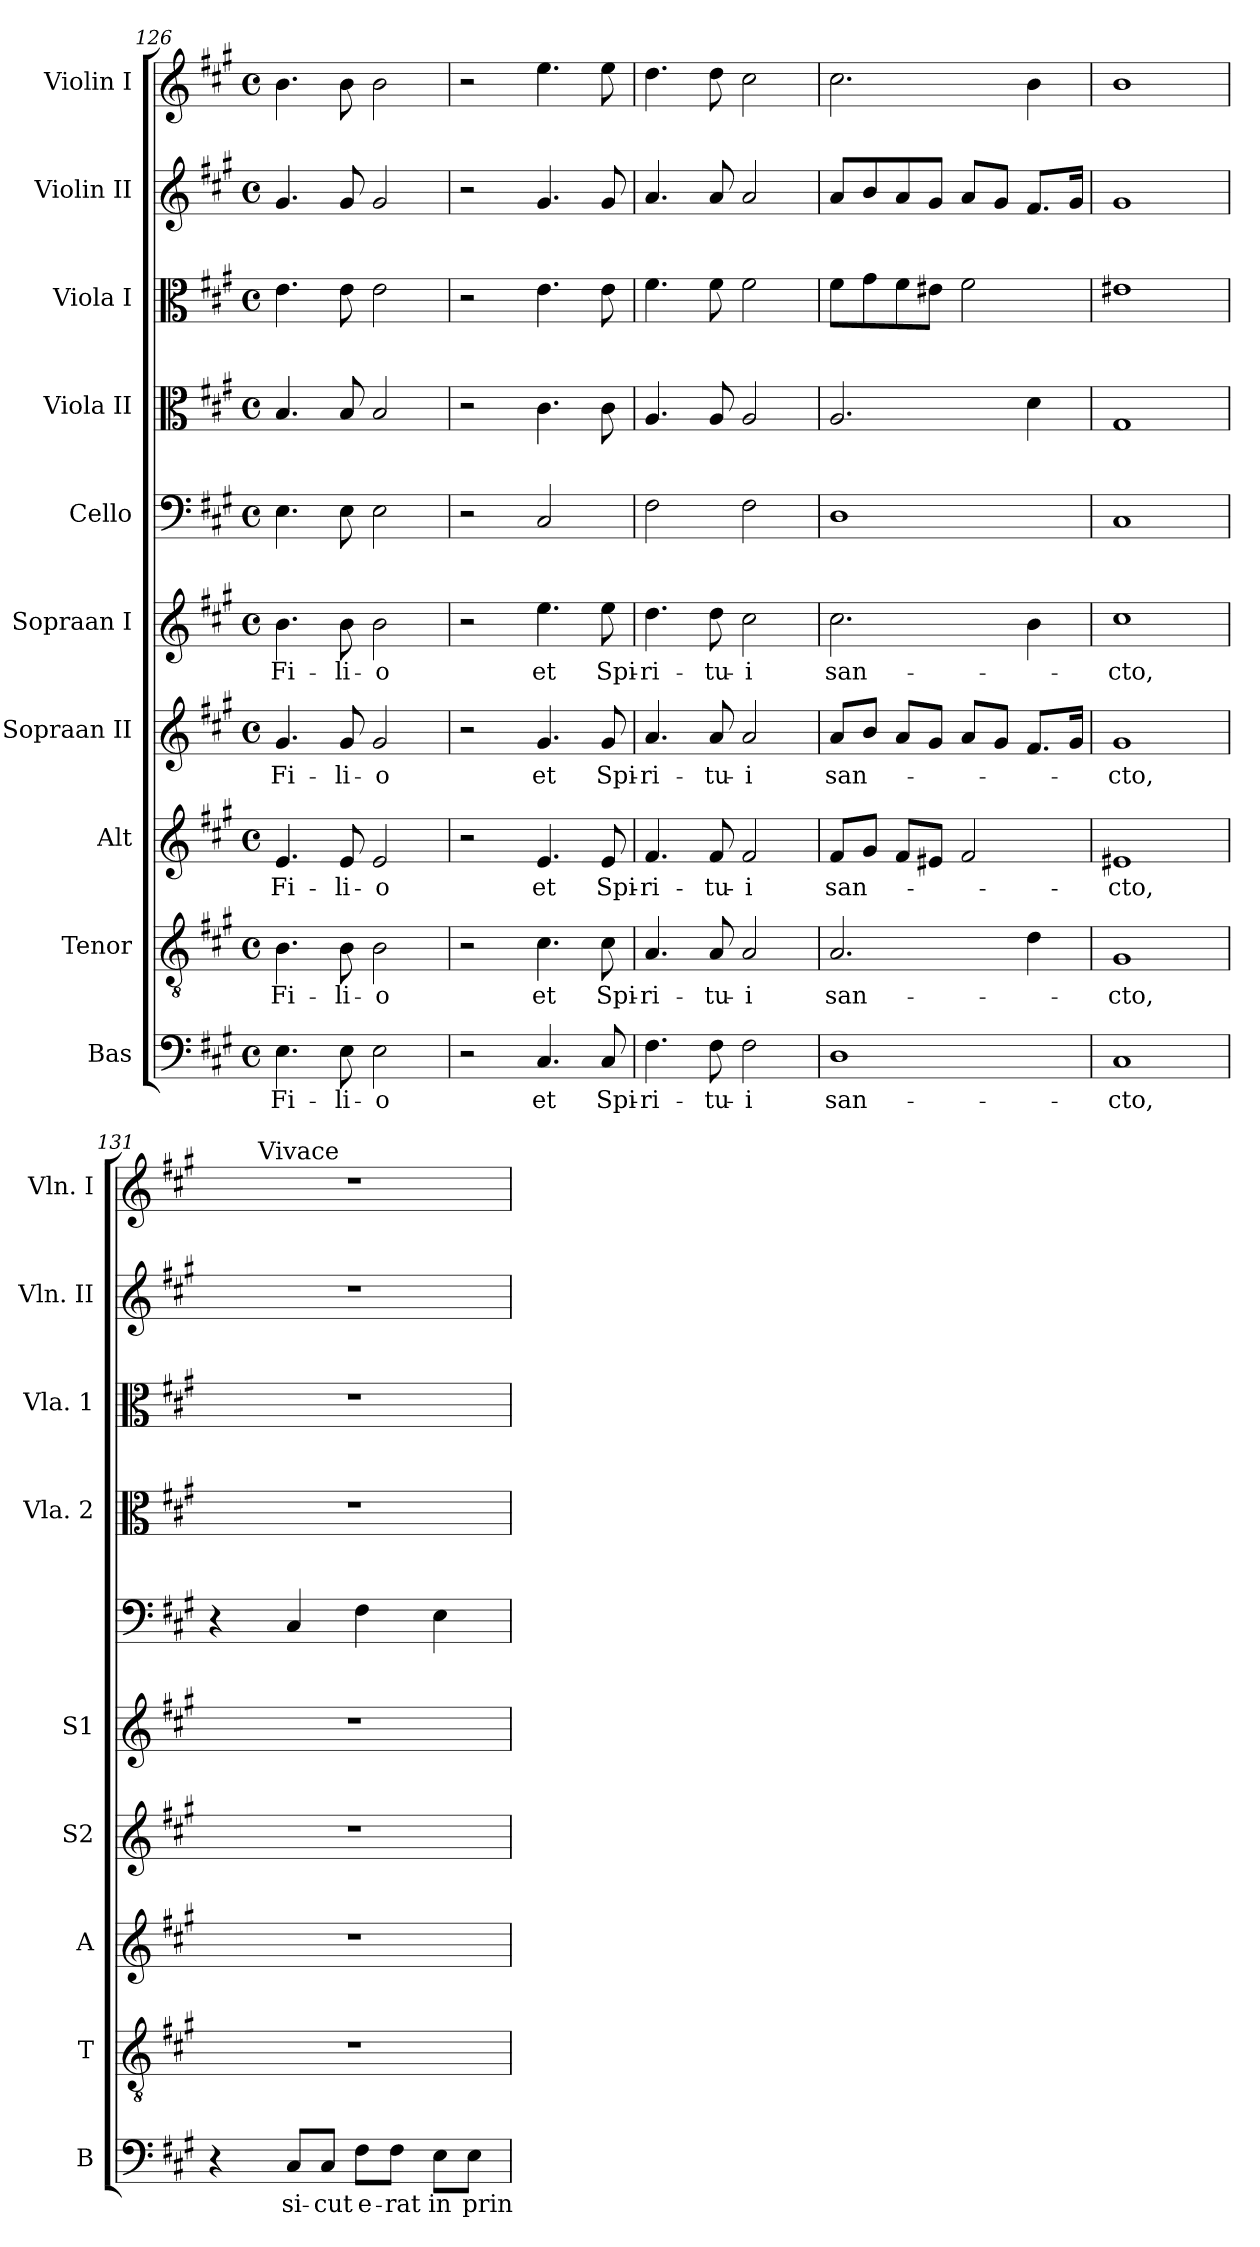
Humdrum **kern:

**kern	**text	**kern	**text	**kern	**text	**kern	**text	**kern	**text	**kern	**kern	**kern	**kern	**kern
*part10	*part10	*part9	*part9	*part8	*part8	*part7	*part7	*part6	*part6	*part5	*part4	*part3	*part2	*part1
*staff10	*staff10	*staff9	*staff9	*staff8	*staff8	*staff7	*staff7	*staff6	*staff6	*staff5	*staff4	*staff3	*staff2	*staff1
*I"Bas	*	*I"Tenor	*	*I"Alt	*	*I"Sopraan II	*	*I"Sopraan I	*	*I"Cello	*I"Viola II	*I"Viola I	*I"Violin II	*I"Violin I
*I'B	*	*I'T	*	*I'A	*	*I'S2	*	*I'S1	*	*	*I'Vla. 2	*I'Vla. 1	*I'Vln. II	*I'Vln. I
*clefF4	*	*clefGv2	*	*clefG2	*	*clefG2	*	*clefG2	*	*clefF4	*clefC3	*clefC3	*clefG2	*clefG2
*k[f#c#g#]	*	*k[f#c#g#]	*	*k[f#c#g#]	*	*k[f#c#g#]	*	*k[f#c#g#]	*	*k[f#c#g#]	*k[f#c#g#]	*k[f#c#g#]	*k[f#c#g#]	*k[f#c#g#]
*A:	*	*A:	*	*A:	*	*A:	*	*A:	*	*A:	*A:	*A:	*A:	*A:
*M4/4	*	*M4/4	*	*M4/4	*	*M4/4	*	*M4/4	*	*M4/4	*M4/4	*M4/4	*M4/4	*M4/4
*met(c)	*	*met(c)	*	*met(c)	*	*met(c)	*	*met(c)	*	*met(c)	*met(c)	*met(c)	*met(c)	*met(c)
=126	=126	=126	=126	=126	=126	=126	=126	=126	=126	=126	=126	=126	=126	=126
!	!LO:LY:b	!	!LO:LY:b	!	!LO:LY:b	!	!LO:LY:b	!	!LO:LY:b	!	!	!	!	!
4.E\	Fi-	4.B\	Fi-	4.e/	Fi-	4.g#/	Fi-	4.b\	Fi-	4.E\	4.B/	4.e\	4.g#/	4.b\
!	!LO:LY:b	!	!LO:LY:b	!	!LO:LY:b	!	!LO:LY:b	!	!LO:LY:b	!	!	!	!	!
8E\	-li-	8B\	-li-	8e/	-li-	8g#/	-li-	8b\	-li-	8E\	8B/	8e\	8g#/	8b\
!	!LO:LY:b	!	!LO:LY:b	!	!LO:LY:b	!	!LO:LY:b	!	!LO:LY:b	!	!	!	!	!
2E\	-o	2B\	-o	2e/	-o	2g#/	-o	2b\	-o	2E\	2B/	2e\	2g#/	2b\
!!LO:LB:g=z
=127	=127	=127	=127	=127	=127	=127	=127	=127	=127	=127	=127	=127	=127	=127
2r	.	2r	.	2r	.	2r	.	2r	.	2r	2r	2r	2r	2r
!	!LO:LY:b	!	!LO:LY:b	!	!LO:LY:b	!	!LO:LY:b	!	!LO:LY:b	!	!	!	!	!
4.C#/	et	4.c#\	et	4.e/	et	4.g#/	et	4.ee\	et	2C#/	4.c#\	4.e\	4.g#/	4.ee\
!	!LO:LY:b	!	!LO:LY:b	!	!LO:LY:b	!	!LO:LY:b	!	!LO:LY:b	!	!	!	!	!
8C#/	Spi-	8c#\	Spi-	8e/	Spi-	8g#/	Spi-	8ee\	Spi-	.	8c#\	8e\	8g#/	8ee\
=128	=128	=128	=128	=128	=128	=128	=128	=128	=128	=128	=128	=128	=128	=128
!	!LO:LY:b	!	!LO:LY:b	!	!LO:LY:b	!	!LO:LY:b	!	!LO:LY:b	!	!	!	!	!
4.F#\	-ri-	4.A/	-ri-	4.f#/	-ri-	4.a/	-ri-	4.dd\	-ri-	2F#\	4.A/	4.f#\	4.a/	4.dd\
!	!LO:LY:b	!	!LO:LY:b	!	!LO:LY:b	!	!LO:LY:b	!	!LO:LY:b	!	!	!	!	!
8F#\	-tu-	8A/	-tu-	8f#/	-tu-	8a/	-tu-	8dd\	-tu-	.	8A/	8f#\	8a/	8dd\
!	!LO:LY:b	!	!LO:LY:b	!	!LO:LY:b	!	!LO:LY:b	!	!LO:LY:b	!	!	!	!	!
2F#\	-i	2A/	-i	2f#/	-i	2a/	-i	2cc#\	-i	2F#\	2A/	2f#\	2a/	2cc#\
=129	=129	=129	=129	=129	=129	=129	=129	=129	=129	=129	=129	=129	=129	=129
!	!LO:LY:b	!	!LO:LY:b	!	!LO:LY:b	!	!LO:LY:b	!	!LO:LY:b	!	!	!	!	!
1D	san-	2.A/	san-	8f#/L	san-	8a/L	san-	2.cc#\	san-	1D	2.A/	8f#\L	8a/L	2.cc#\
.	.	.	.	8g#/J	.	8b/J	.	.	.	.	.	8g#\	8b/	.
.	.	.	.	8f#/L	.	8a/L	.	.	.	.	.	8f#\	8a/	.
.	.	.	.	8e#X/J	.	8g#/J	.	.	.	.	.	8e#X\J	8g#/J	.
.	.	.	.	2f#/	.	8a/L	.	.	.	.	.	2f#\	8a/L	.
.	.	.	.	.	.	8g#/J	.	.	.	.	.	.	8g#/J	.
.	.	4d\	.	.	.	8.f#/L	.	4b\	.	.	4d\	.	8.f#/L	4b\
.	.	.	.	.	.	16g#/Jk	.	.	.	.	.	.	16g#/Jk	.
=130	=130	=130	=130	=130	=130	=130	=130	=130	=130	=130	=130	=130	=130	=130
!	!LO:LY:b	!	!LO:LY:b	!	!LO:LY:b	!	!LO:LY:b	!	!LO:LY:b	!	!	!	!	!
1C#	-cto,	1G#	-cto,	1e#X	-cto,	1g#	-cto,	1cc#	-cto,	1C#	1G#	1e#X	1g#	1b
!!LO:PB:g=z
=131	=131	=131	=131	=131	=131	=131	=131	=131	=131	=131	=131	=131	=131	=131
*	*	*	*	*	*	*	*	*	*	*	*	*	*	*^
4r	.	1r	.	1r	.	1r	.	1r	.	4r	1r	1r	1r	1r	8ryy
.	.	.	.	.	.	.	.	.	.	.	.	.	.	.	32ryy
!	!	!	!	!	!	!	!	!	!	!	!	!	!	!	!LO:TX:a:t=Vivace
.	.	.	.	.	.	.	.	.	.	.	.	.	.	.	2ryy
!	!LO:LY:b	!	!	!	!	!	!	!	!	!	!	!	!	!	!
8C#/L	si-	.	.	.	.	.	.	.	.	4C#/	.	.	.	.	.
!	!LO:LY:b	!	!	!	!	!	!	!	!	!	!	!	!	!	!
8C#/J	-cut	.	.	.	.	.	.	.	.	.	.	.	.	.	.
!	!LO:LY:b	!	!	!	!	!	!	!	!	!	!	!	!	!	!
8F#\L	e-	.	.	.	.	.	.	.	.	4F#\	.	.	.	.	.
!	!LO:LY:b	!	!	!	!	!	!	!	!	!	!	!	!	!	!
8F#\J	-rat	.	.	.	.	.	.	.	.	.	.	.	.	.	.
.	.	.	.	.	.	.	.	.	.	.	.	.	.	.	4ryy
!	!LO:LY:b	!	!	!	!	!	!	!	!	!	!	!	!	!	!
8E\L	in	.	.	.	.	.	.	.	.	4E\	.	.	.	.	.
!	!LO:LY:b	!	!	!	!	!	!	!	!	!	!	!	!	!	!
8E\J	prin-	.	.	.	.	.	.	.	.	.	.	.	.	.	.
.	.	.	.	.	.	.	.	.	.	.	.	.	.	.	16.ryy
*	*	*	*	*	*	*	*	*	*	*	*	*	*	*v	*v
=	=	=	=	=	=	=	=	=	=	=	=	=	=	=
*-	*-	*-	*-	*-	*-	*-	*-	*-	*-	*-	*-	*-	*-	*-
